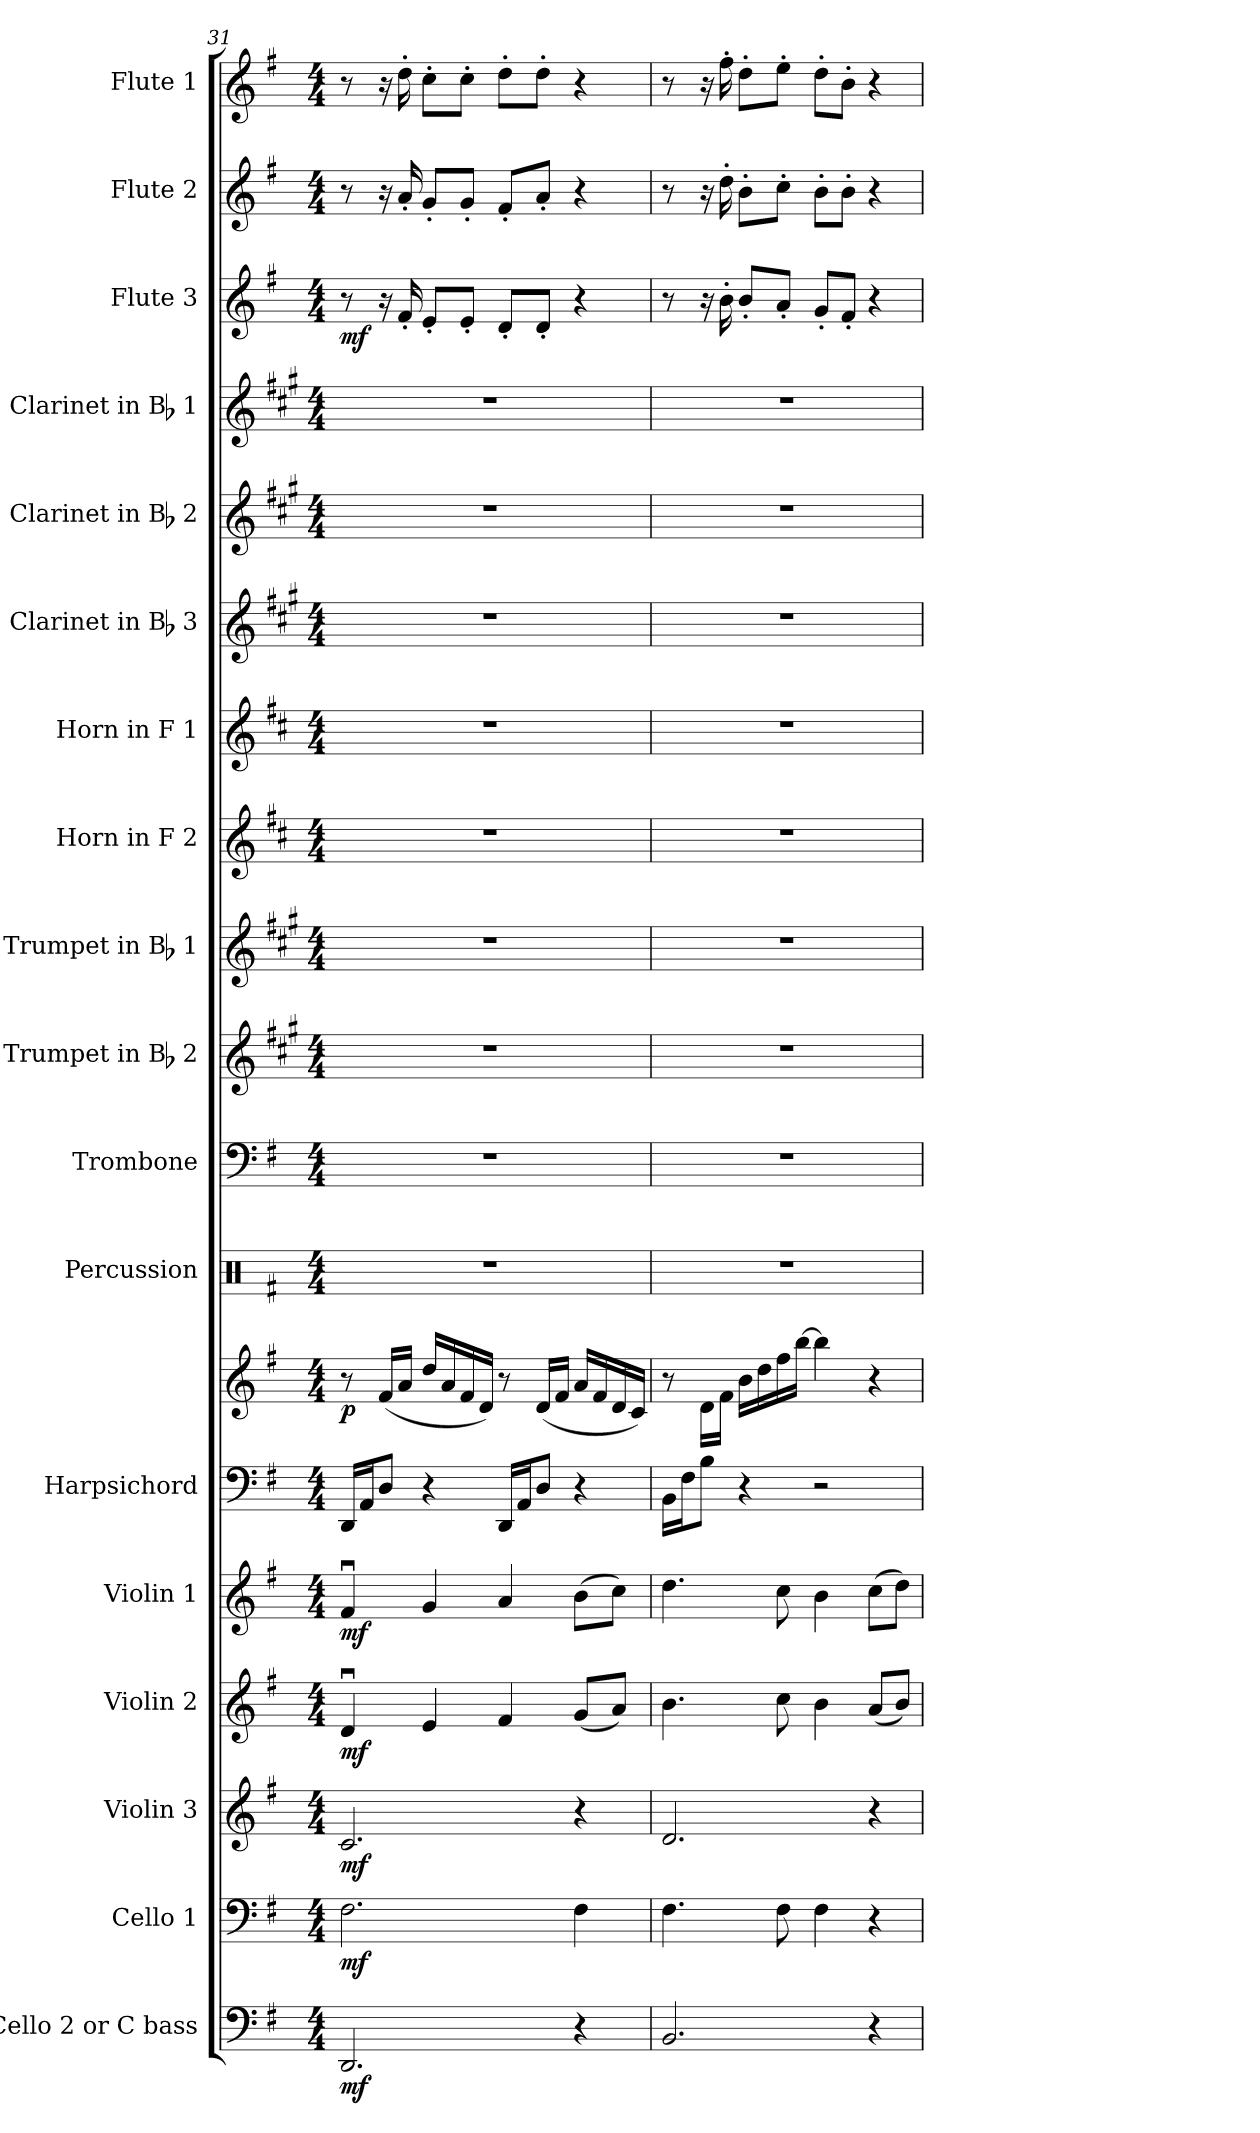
**kern	**dynam	**kern	**dynam	**kern	**dynam	**kern	**dynam	**kern	**dynam	**kern	**kern	**dynam	**kern	**kern	**kern	**kern	**kern	**kern	**kern	**kern	**kern	**kern	**dynam	**kern	**kern
*part18	*part18	*part17	*part17	*part16	*part16	*part15	*part15	*part14	*part14	*part13	*part13	*part13	*part12	*part11	*part10	*part9	*part8	*part7	*part6	*part5	*part4	*part3	*part3	*part2	*part1
*staff19	*staff19	*staff18	*staff18	*staff17	*staff17	*staff16	*staff16	*staff15	*staff15	*staff14	*staff13	*staff13/14	*staff12	*staff11	*staff10	*staff9	*staff8	*staff7	*staff6	*staff5	*staff4	*staff3	*staff3	*staff2	*staff1
*I"Cello 2 or C bass	*	*I"Cello 1	*	*I"Violin 3	*	*I"Violin 2	*	*I"Violin 1	*	*I"Harpsichord	*	*	*I"Percussion	*I"Trombone	*I"Trumpet in Bb 2	*I"Trumpet in Bb 1	*I"Horn in F 2	*I"Horn in F 1	*I"Clarinet in Bb 3	*I"Clarinet in Bb 2	*I"Clarinet in Bb 1	*I"Flute 3	*	*I"Flute 2	*I"Flute 1
*	*	*	*	*I'Vln. 3	*	*I'Vln. 2	*	*I'Vln. 1	*	*I'Hpschd.	*	*	*I'Perc.	*I'Tbn.	*	*	*I'Hn. 2	*I'Hn. 1	*	*	*	*I'Fl. 3	*	*I'Fl. 2	*I'Fl. 1
*clefF4	*	*clefF4	*	*clefG2	*	*clefG2	*	*clefG2	*	*clefF4	*clefG2	*	*clefX	*clefF4	*clefG2	*clefG2	*clefG2	*clefG2	*clefG2	*clefG2	*clefG2	*clefG2	*	*clefG2	*clefG2
*	*	*	*	*	*	*	*	*	*	*	*	*	*	*	*ITrd1c2	*ITrd1c2	*ITrd4c7	*ITrd4c7	*ITrd1c2	*ITrd1c2	*ITrd1c2	*	*	*	*
*k[f#]	*	*k[f#]	*	*k[f#]	*	*k[f#]	*	*k[f#]	*	*k[f#]	*k[f#]	*	*k[f#]	*k[f#]	*k[f#]	*k[f#]	*k[f#]	*k[f#]	*k[f#]	*k[f#]	*k[f#]	*k[f#]	*	*k[f#]	*k[f#]
*e:	*	*e:	*	*e:	*	*e:	*	*e:	*	*e:	*e:	*	*e:	*e:	*e:	*e:	*e:	*e:	*e:	*e:	*e:	*e:	*	*e:	*e:
*M4/4	*	*M4/4	*	*M4/4	*	*M4/4	*	*M4/4	*	*M4/4	*M4/4	*	*M4/4	*M4/4	*M4/4	*M4/4	*M4/4	*M4/4	*M4/4	*M4/4	*M4/4	*M4/4	*	*M4/4	*M4/4
=31	=31	=31	=31	=31	=31	=31	=31	=31	=31	=31	=31	=31	=31	=31	=31	=31	=31	=31	=31	=31	=31	=31	=31	=31	=31
!	!LO:DY:b	!	!LO:DY:b	!	!LO:DY:b	!	!LO:DY:b	!	!LO:DY:b	!	!	!LO:DY:b	!	!	!	!	!	!	!	!	!	!	!LO:DY:b	!	!
2.DD/	mf	2.F#\	mf	2.c/	mf	4du/	mf	4f#u/	mf	16DD/LL	8r	p	1r	1r	1r	1r	1r	1r	1r	1r	1r	8r	mf	8r	8r
.	.	.	.	.	.	.	.	.	.	16AA/J	.	.	.	.	.	.	.	.	.	.	.	.	.	.	.
.	.	.	.	.	.	.	.	.	.	8D/J	(16f#/LL	.	.	.	.	.	.	.	.	.	.	16r	.	16r	16r
.	.	.	.	.	.	.	.	.	.	.	16a/JJ	.	.	.	.	.	.	.	.	.	.	16f#'/	.	16a'/	16dd'\
.	.	.	.	.	.	4e/	.	4g/	.	4r	16dd/LL	.	.	.	.	.	.	.	.	.	.	8e'/L	.	8g'/L	8cc'\L
.	.	.	.	.	.	.	.	.	.	.	16a/	.	.	.	.	.	.	.	.	.	.	.	.	.	.
.	.	.	.	.	.	.	.	.	.	.	16f#/	.	.	.	.	.	.	.	.	.	.	8e'/J	.	8g'/J	8cc'\J
.	.	.	.	.	.	.	.	.	.	.	16d/JJ)	.	.	.	.	.	.	.	.	.	.	.	.	.	.
.	.	.	.	.	.	4f#/	.	4a/	.	16DD/LL	8r	.	.	.	.	.	.	.	.	.	.	8d'/L	.	8f#'/L	8dd'\L
.	.	.	.	.	.	.	.	.	.	16AA/J	.	.	.	.	.	.	.	.	.	.	.	.	.	.	.
.	.	.	.	.	.	.	.	.	.	8D/J	(16d/LL	.	.	.	.	.	.	.	.	.	.	8d'/J	.	8a'/J	8dd'\J
.	.	.	.	.	.	.	.	.	.	.	16f#/JJ	.	.	.	.	.	.	.	.	.	.	.	.	.	.
4r	.	4F#\	.	4r	.	(8g/L	.	(>8b\L	.	4r	16a/LL	.	.	.	.	.	.	.	.	.	.	4r	.	4r	4r
.	.	.	.	.	.	.	.	.	.	.	16f#/	.	.	.	.	.	.	.	.	.	.	.	.	.	.
.	.	.	.	.	.	8a/J)	.	8cc\J)	.	.	16d/	.	.	.	.	.	.	.	.	.	.	.	.	.	.
.	.	.	.	.	.	.	.	.	.	.	16c/JJ)	.	.	.	.	.	.	.	.	.	.	.	.	.	.
=32	=32	=32	=32	=32	=32	=32	=32	=32	=32	=32	=32	=32	=32	=32	=32	=32	=32	=32	=32	=32	=32	=32	=32	=32	=32
2.BB/	.	4.F#\	.	2.d/	.	4.b\	.	4.dd\	.	16BB\LL	8r	.	1r	1r	1r	1r	1r	1r	1r	1r	1r	8r	.	8r	8r
.	.	.	.	.	.	.	.	.	.	16F#\J	.	.	.	.	.	.	.	.	.	.	.	.	.	.	.
.	.	.	.	.	.	.	.	.	.	8B\J	16d\LL	.	.	.	.	.	.	.	.	.	.	16r	.	16r	16r
.	.	.	.	.	.	.	.	.	.	.	16f#\JJ	.	.	.	.	.	.	.	.	.	.	16b'\	.	16dd'\	16ff#'\
.	.	.	.	.	.	.	.	.	.	4r	16b\LL	.	.	.	.	.	.	.	.	.	.	8b'/L	.	8b'\L	8dd'\L
.	.	.	.	.	.	.	.	.	.	.	16dd\	.	.	.	.	.	.	.	.	.	.	.	.	.	.
.	.	8F#\	.	.	.	8cc\	.	8cc\	.	.	16ff#\	.	.	.	.	.	.	.	.	.	.	8a'/J	.	8cc'\J	8ee'\J
.	.	.	.	.	.	.	.	.	.	.	[16bb\JJ	.	.	.	.	.	.	.	.	.	.	.	.	.	.
.	.	4F#\	.	.	.	4b\	.	4b\	.	2r	4bb\]	.	.	.	.	.	.	.	.	.	.	8g'/L	.	8b'\L	8dd'\L
.	.	.	.	.	.	.	.	.	.	.	.	.	.	.	.	.	.	.	.	.	.	8f#'/J	.	8b'\J	8b'\J
4r	.	4r	.	4r	.	(8a/L	.	(>8cc\L	.	.	4r	.	.	.	.	.	.	.	.	.	.	4r	.	4r	4r
.	.	.	.	.	.	8b/J)	.	8dd\J)	.	.	.	.	.	.	.	.	.	.	.	.	.	.	.	.	.
=	=	=	=	=	=	=	=	=	=	=	=	=	=	=	=	=	=	=	=	=	=	=	=	=	=
*-	*-	*-	*-	*-	*-	*-	*-	*-	*-	*-	*-	*-	*-	*-	*-	*-	*-	*-	*-	*-	*-	*-	*-	*-	*-
